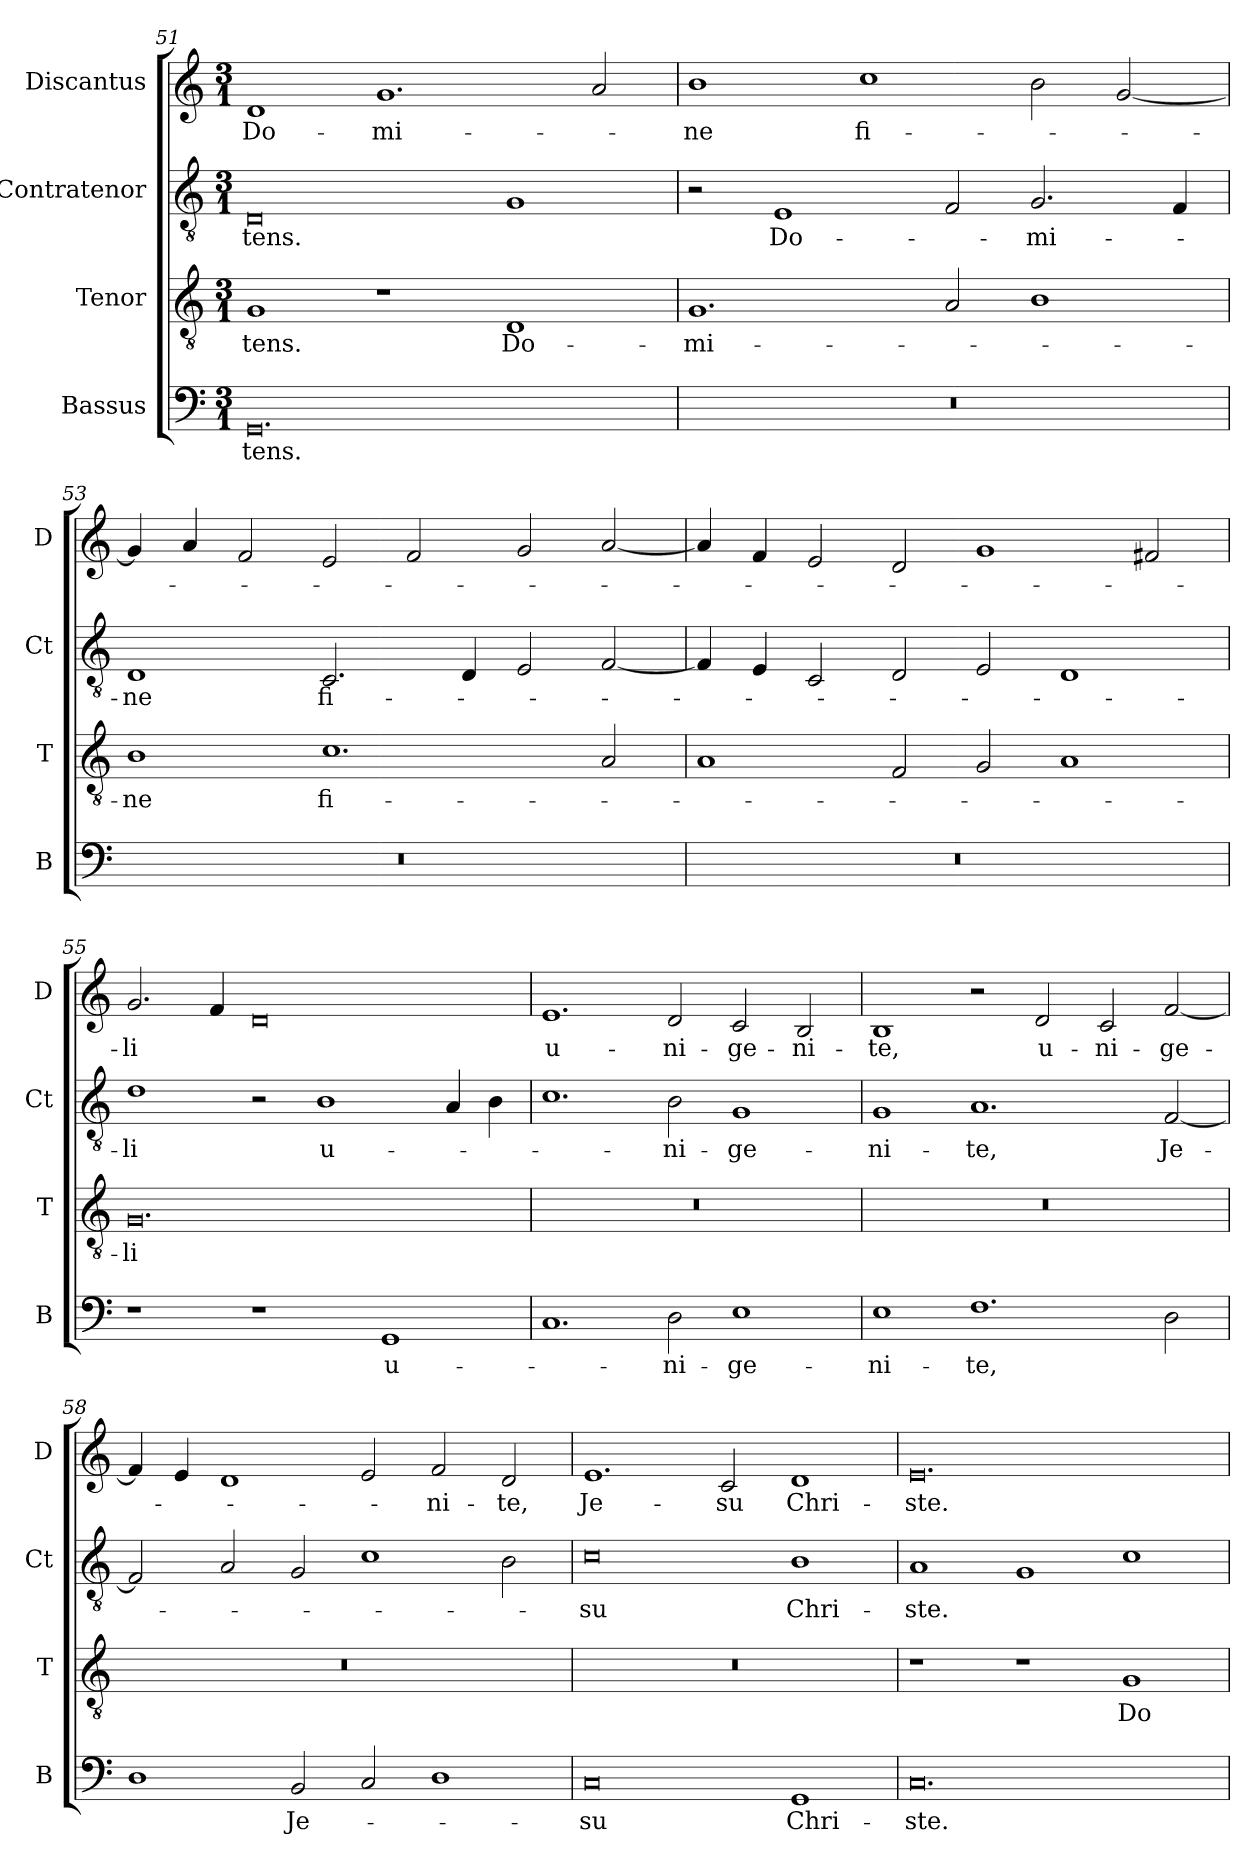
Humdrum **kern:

**kern	**text	**kern	**text	**kern	**text	**kern	**text
*part4	*part4	*part3	*part3	*part2	*part2	*part1	*part1
*staff4	*staff4	*staff3	*staff3	*staff2	*staff2	*staff1	*staff1
*I"Bassus	*	*I"Tenor	*	*I"Contratenor	*	*I"Discantus	*
*I'B	*	*I'T	*	*I'Ct	*	*I'D	*
*clefF4	*	*clefGv2	*	*clefGv2	*	*clefG2	*
*k[]	*	*k[]	*	*k[]	*	*k[]	*
*M3/1	*	*M3/1	*	*M3/1	*	*M3/1	*
=51	=51	=51	=51	=51	=51	=51	=51
0.GG	-tens.	1G	-tens.	0D	-tens.	1d	Do-
.	.	1r	.	.	.	1.g	-mi-
.	.	1D	Do-	1G	.	.	.
.	.	.	.	.	.	2a/	.
=52	=52	=52	=52	=52	=52	=52	=52
0.r	.	1.G	-mi-	2r	.	1b	-ne
.	.	.	.	1E	Do-	.	.
.	.	.	.	.	.	1cc	fi-
.	.	2A/	.	2F/	.	.	.
.	.	1B	.	2.G/	-mi-	2b\	.
.	.	.	.	.	.	[2g/	.
.	.	.	.	4F/	.	.	.
=53	=53	=53	=53	=53	=53	=53	=53
0.r	.	1B	-ne	1D	-ne	4g/]	.
.	.	.	.	.	.	4a/	.
.	.	.	.	.	.	2f/	.
.	.	1.c	fi-	2.C/	fi-	2e/	.
.	.	.	.	.	.	2f/	.
.	.	.	.	4D/	.	.	.
.	.	.	.	2E/	.	2g/	.
.	.	2A/	.	[2F/	.	[2a/	.
=54	=54	=54	=54	=54	=54	=54	=54
0.r	.	1A	.	4F/]	.	4a/]	.
.	.	.	.	4E/	.	4f/	.
.	.	.	.	2C/	.	2e/	.
.	.	2F/	.	2D/	.	2d/	.
.	.	2G/	.	2E/	.	1g	.
.	.	1A	.	1D	.	.	.
.	.	.	.	.	.	2f#X/	.
=55	=55	=55	=55	=55	=55	=55	=55
1r	.	0.G	-li	1d	-li	2.g/	-li
.	.	.	.	.	.	4f/	.
1r	.	.	.	2r	.	0d	.
.	.	.	.	1B	u-	.	.
1GG	u-	.	.	.	.	.	.
.	.	.	.	4A/	.	.	.
.	.	.	.	4B\	.	.	.
=56	=56	=56	=56	=56	=56	=56	=56
1.C	.	0.r	.	1.c	.	1.e	u-
2D\	-ni-	.	.	2B\	-ni-	2d/	-ni-
1E	-ge-	.	.	1G	-ge-	2c/	-ge-
.	.	.	.	.	.	2B/	-ni-
=57	=57	=57	=57	=57	=57	=57	=57
1E	-ni-	0.r	.	1G	-ni-	1B	-te,
1.F	-te,	.	.	1.A	-te,	2r	.
.	.	.	.	.	.	2d/	u-
.	.	.	.	.	.	2c/	-ni-
2D\	.	.	.	[2F/	Je-	[2f/	-ge-
=58	=58	=58	=58	=58	=58	=58	=58
1D	.	0.r	.	2F/]	.	4f/]	.
.	.	.	.	.	.	4e/	.
.	.	.	.	2A/	.	1d	.
2BB/	Je-	.	.	2G/	.	.	.
2C/	.	.	.	1c	.	2e/	.
1D	.	.	.	.	.	2f/	-ni-
.	.	.	.	2B\	.	2d/	-te,
=59	=59	=59	=59	=59	=59	=59	=59
0C	-su	0.r	.	0c	-su	1.e	Je-
.	.	.	.	.	.	2c/	-su
1GG	Chri-	.	.	1B	Chri-	1d	Chri-
=60	=60	=60	=60	=60	=60	=60	=60
0.C	-ste.	1r	.	1A	-ste.	0.e	-ste.
.	.	1r	.	1G	.	.	.
.	.	1G	Do-	1c	.	.	.
=	=	=	=	=	=	=	=
*-	*-	*-	*-	*-	*-	*-	*-
